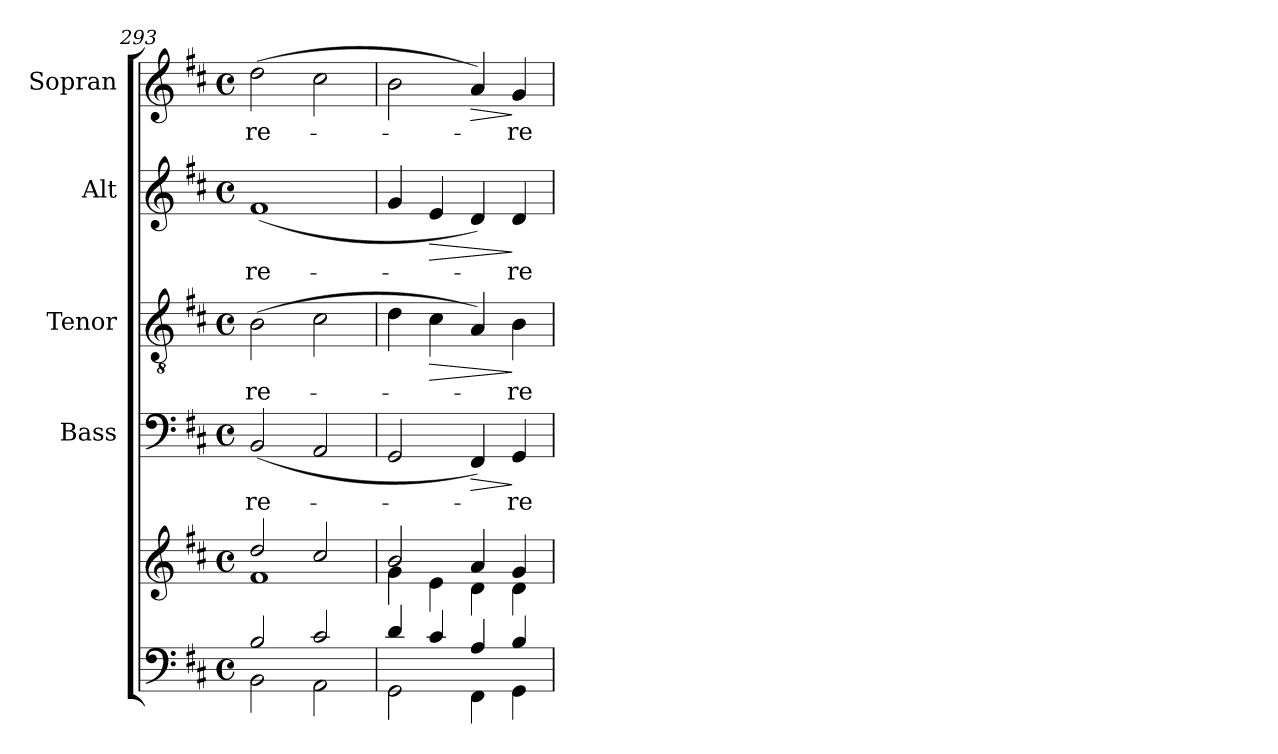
**kern	**kern	**kern	**text	**dynam	**kern	**text	**dynam	**kern	**text	**dynam	**kern	**text	**dynam
*part5	*part5	*part4	*part4	*part4	*part3	*part3	*part3	*part2	*part2	*part2	*part1	*part1	*part1
*staff6	*staff5	*staff4	*staff4	*staff4	*staff3	*staff3	*staff3	*staff2	*staff2	*staff2	*staff1	*staff1	*staff1
*	*	*I"Bass	*	*	*I"Tenor	*	*	*I"Alt	*	*	*I"Sopran	*	*
*	*	*I'B.	*	*	*I'T.	*	*	*I'A.	*	*	*I'S.	*	*
!!LO:PB:g=z
*clefF4	*clefG2	*clefF4	*	*	*clefGv2	*	*	*clefG2	*	*	*clefG2	*	*
*k[f#c#]	*k[f#c#]	*k[f#c#]	*	*	*k[f#c#]	*	*	*k[f#c#]	*	*	*k[f#c#]	*	*
*D:	*D:	*D:	*	*	*D:	*	*	*D:	*	*	*D:	*	*
*M4/4	*M4/4	*M4/4	*	*	*M4/4	*	*	*M4/4	*	*	*M4/4	*	*
*met(c)	*met(c)	*met(c)	*	*	*met(c)	*	*	*met(c)	*	*	*met(c)	*	*
=293	=293	=293	=293	=293	=293	=293	=293	=293	=293	=293	=293	=293	=293
*^	*^	*	*	*	*	*	*	*	*	*	*	*	*
!	!	!	!	!	!LO:LY:b	!	!	!LO:LY:b	!	!	!LO:LY:b	!	!	!LO:LY:b	!
2B/	2BB\	2dd/	1f#	(<2BB/	-re-	.	(>2B\	-re-	.	(<1f#	-re-	.	(>2dd\	-re-	.
2c#/	2AA\	2cc#/	.	2AA/	.	.	2c#\	.	.	.	.	.	2cc#\	.	.
=294	=294	=294	=294	=294	=294	=294	=294	=294	=294	=294	=294	=294	=294	=294	=294
4d/	2GG\	2b/	4g\	2GG/	.	.	4d\	.	.	4g/	.	.	2b\	.	.
!	!	!	!	!	!	!	!	!	!LO:HP:b	!	!	!LO:HP:b	!	!	!
4c#/	.	.	4e\	.	.	.	4c#\	.	>	4e/	.	>	.	.	.
!	!	!	!	!	!	!LO:HP:b	!	!	!	!	!	!	!	!	!LO:HP:b
4A/	4FF#\	4a/	4d\	4FF#/)	.	>	4A/)	.	.	4d/)	.	.	4a/)	.	>
!	!	!	!	!	!LO:LY:b	!	!	!LO:LY:b	!	!	!LO:LY:b	!	!	!LO:LY:b	!
4B/	4GG\	4g/	4d\	4GG/	-re	]	4B\	-re	]	4d/	-re	]	4g/	-re	]
*v	*v	*	*	*	*	*	*	*	*	*	*	*	*	*	*
*	*v	*v	*	*	*	*	*	*	*	*	*	*	*	*
=	=	=	=	=	=	=	=	=	=	=	=	=	=
*-	*-	*-	*-	*-	*-	*-	*-	*-	*-	*-	*-	*-	*-
